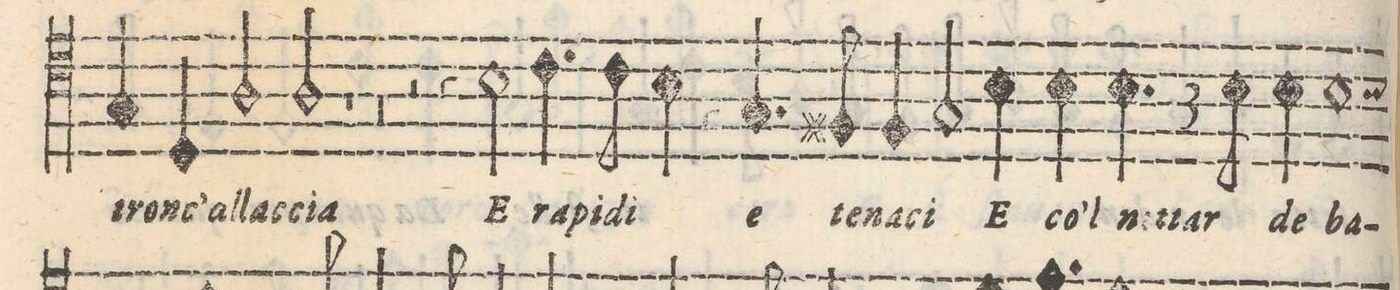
**kern	**text
*I"Tenore	*
*clefC4	*
*k[]	*
*M2/1	*
4G/	tron-
4D/	-c'al-
=10-	=10-
2A/	-lac-
2A/	-cia
1r	.
=11-	=11-
0r	.
=12-	=12-
2r	.
4r	.
2Bny\	E
4.c\	ra-
8c\	-pi-
4B\	-di
=13-	=13-
4r	.
4.G/	e
8F#X/	te-
4F#/	-na-
2G/	-ci
4B\	E
4B\	co'l
=14-	=14-
3.B\	net-
6B\	-tar
3B\	de
1B	ba-
=15-	=15-
*-	*-
